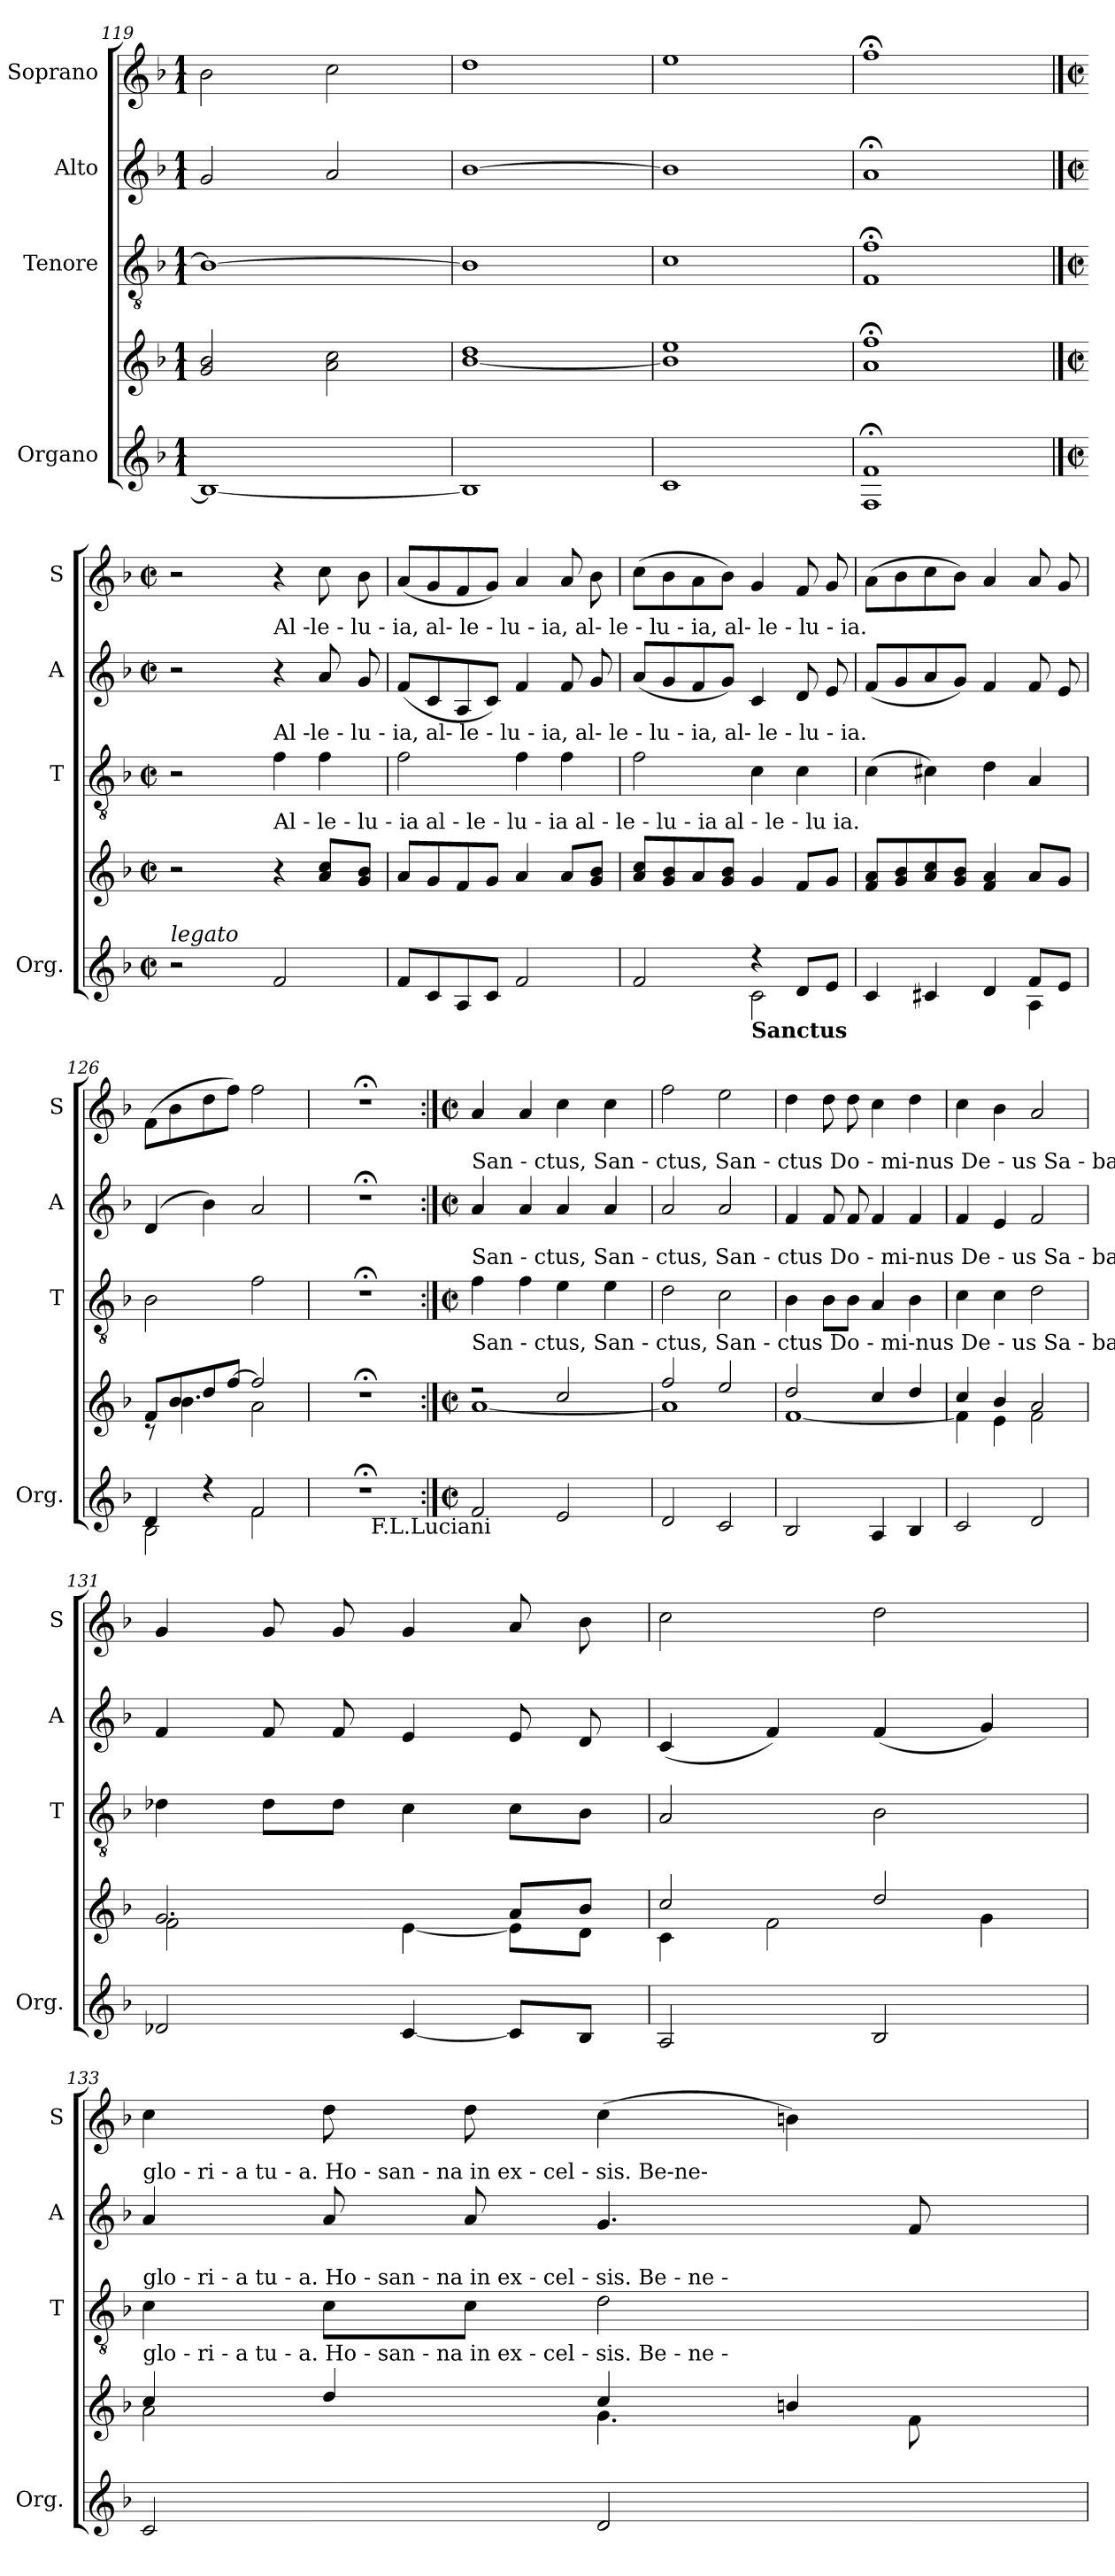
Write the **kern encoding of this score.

**kern	**kern	**kern	**kern	**kern
*part4	*part4	*part3	*part2	*part1
*staff5	*staff4	*staff3	*staff2	*staff1
*I"Organo	*	*I"Tenore	*I"Alto	*I"Soprano
*I'Org.	*	*I'T	*I'A	*I'S
*clefG2	*clefG2	*clefGv2	*clefG2	*clefG2
*k[b-]	*k[b-]	*k[b-]	*k[b-]	*k[b-]
*F:	*F:	*F:	*F:	*F:
*M1/1	*M1/1	*M1/1	*M1/1	*M1/1
=119	=119	=119	=119	=119
1B-_	2g/ 2b-/	1B-_	2g/	2b-\
.	2a\ 2cc\	.	2a/	2cc\
=120	=120	=120	=120	=120
1B-]	[1b- 1dd	1B-]	[1b-	1dd
=121	=121	=121	=121	=121
1c	1b-] 1ee	1c	1b-]	1ee
=122	=122	=122	=122	=122
1F;< 1f;<	1a;< 1ff;<	1F;< 1f;<	1a;<	1ff;<
!!LO:PB:g=z
==122X2	==122X2	==122X2	==122X2	==122X2
*M2/2	*M2/2	*M2/2	*M2/2	*M2/2
*met(c|)	*met(c|)	*met(c|)	*met(c|)	*met(c|)
!LO:TX:a:i:t=legato	!	!	!	!
*	*	*	*	*^
2r	2r	2r	2r	2r	4ryy
.	.	.	.	.	16ryy
*	*	*	*	*MM144	*
.	.	.	.	.	2ryy
!	!	!	!LO:TX:a:t=Al -le - lu        -         ia,      al- le  - lu        -         ia,       al- le - lu        -          ia,      al- le -  lu      -        ia.	!	!
!	!	!LO:TX:a:t=Al -le - lu        -         ia,      al- le  - lu        -         ia,       al- le - lu        -          ia,      al- le -  lu      -        ia.	!	!	!
!	!LO:TX:a:t=Al  -  le   -    lu          -     ia al -   le   -     lu        -       ia al  -  le    -     lu       -        ia al  -  le   -     lu               ia.	!	!	!	!
2f/	4r	4f\	4r	4r	.
.	8a/ 8cc/L	4f\	8a/	8cc\	.
.	.	.	.	.	8.ryy
.	8g/ 8b-/J	.	8g/	8b-\	.
*	*	*	*	*v	*v
=123	=123	=123	=123	=123
8f/L	8a/L	2f\	(8f/L	(8a/L
8c/	8g/	.	8c/	8g/
8A/	8f/	.	8A/	8f/
8c/J	8g/J	.	8c/J)	8g/J)
2f/	4a/	4f\	4f/	4a/
.	8a/L	4f\	8f/	8a/
.	8g/ 8b-/J	.	8g/	8b-\
=124	=124	=124	=124	=124
*^	*	*	*	*
2f/	2b-\yy	8a/ 8cc/L	2f\	(8a/L	(8cc\L
.	.	8g/ 8b-/	.	8g/	8b-\
.	.	8a/	.	8f/	8a\
.	.	8g/ 8b-/J	.	8g/J)	8b-\J)
!LO:TX:b:B:t=Sanctus	!	!	!	!	!
4rcc	2c\	4g/	4c\	4c/	4g/
8d/L	.	8f/L	4c\	8d/	8f/
8e/J	.	8g/J	.	8e/	8g/
=125	=125	=125	=125	=125	=125
4c/	2.c\yy	8f/ 8a/L	(4c\	(8f/L	(8a\L
.	.	8g/ 8b-/	.	8g/	8b-\
4c#X/	.	8a/ 8cc/	4c#X\)	8a/	8cc\
.	.	8g/ 8b-/J	.	8g/J)	8b-\J)
4d/	.	4f/ 4a/	4d\	4f/	4a/
8f/L	4A\	8a/L	4A/	8f/	8a/
8e/J	.	8g/J	.	8e/	8g/
=126	=126	=126	=126	=126	=126
*	*	*^	*	*	*
4d/	2B-\	8f/L	8rB	2B-\	(4d/	(8f\L
.	.	8b-/	4.b-\	.	.	8b-\
4r	.	8dd/	.	.	4b-\)	8dd\
.	.	[>8ff/J	.	.	.	8ff\J)
2f/	2f\	2ff/]	2a\	2f\	2a/	2ff\
*	*	*v	*v	*	*	*
=127	=127	=127	=127	=127	=127
1r;<	2ryy	1r;<	1r;<	1r;<	1r;<
!	!LO:TX:b:t=F.L.Luciani	!	!	!	!
.	2ryy	.	.	.	.
*v	*v	*	*	*	*
!!LO:LB:g=z
=127X3:|!	=127X3:|!	=127X3:|!	=127X3:|!	=127X3:|!
*M2/2	*M2/2	*M2/2	*M2/2	*M2/2
*met(c|)	*met(c|)	*met(c|)	*met(c|)	*met(c|)
*^	*^	*	*	*
!	!	!	!	!	!	!LO:TX:a:t=Adagio
!	!	!	!	!	!LO:TX:a:t=San - ctus,  San - ctus,    San   -     ctus            Do -  mi-nus De -   us       Sa  -    ba  - oth.             Ple - ni  sunt coe - li    et      ter     -         ra	!
!	!	!	!	!LO:TX:a:t=San - ctus,  San - ctus,    San   -     ctus            Do -  mi-nus De -   us       Sa  -    ba  - oth.             Ple - ni  sunt coe - li    et      ter     -         ra	!	!
!	!	!LO:TX:a:t=San - ctus,  San - ctus,    San   -     ctus            Do -  mi-nus De -   us       Sa  -    ba  - oth.             Ple - ni  sunt coe - li    et      ter     -         ra	!	!	!	!
*v	*v	*	*	*	*	*^
2f/	2rdd	[<1a	4f\	4a/	4a/	8.ryy
*	*	*	*	*	*MM88	*
.	.	.	.	.	.	2ryy
.	.	.	4f\	4a/	4a/	.
2e/	2cc/	.	4e\	4a/	4cc\	.
.	.	.	.	.	.	4ryy
.	.	.	4e\	4a/	4cc\	.
.	.	.	.	.	.	16ryy
*	*	*	*	*	*v	*v
=128	=128	=128	=128	=128	=128
2d/	2ff/	1a]	2d\	2a/	2ff\
2c/	2ee/	.	2c\	2a/	2ee\
=129	=129	=129	=129	=129	=129
2B-/	2dd/	[<1f	4B-\	4f/	4dd\
.	.	.	8B-\L	8f/	8dd\
.	.	.	8B-\J	8f/	8dd\
4A/	4cc/	.	4A/	4f/	4cc\
4B-/	4dd/	.	4B-\	4f/	4dd\
=130	=130	=130	=130	=130	=130
2c/	4cc/	4f\]	4c\	4f/	4cc\
.	4b-/	4e\	4c\	4e/	4b-\
2d/	2a/	2f\	2d\	2f/	2a/
=131	=131	=131	=131	=131	=131
2d-X/	2.g/	2f\	4d-X\	4f/	4g/
.	.	.	8d-\L	8f/	8g/
.	.	.	8d-\J	8f/	8g/
[4c/	.	[<4e\	4c\	4e/	4g/
8c/L]	8a/L	8e\L]	8c\L	8e/	8a/
8B-/J	8b-/J	8d\J	8B-\J	8d/	8b-\
=132	=132	=132	=132	=132	=132
2A/	2cc/	4c\	2A/	(4c/	2cc\
.	.	2f\	.	4f/)	.
2B-/	2dd/	.	2B-\	(4f/	2dd\
.	.	4g\	.	4g/)	.
!!LO:LB:g=z
=133	=133	=133	=133	=133	=133
!	!	!	!	!LO:TX:a:t=glo -    ri -  a    tu        -             a.                    Ho  -  san     -      na               in                  ex       -             cel      -    sis.                                            Be-ne-	!
!	!	!	!LO:TX:a:t=glo -    ri -  a    tu        -             a.                    Ho  -   san     -     na                in                 ex       -             cel      -     sis.              Be         -      ne       -	!	!
!	!LO:TX:a:t=glo -    ri -  a    tu        -             a.                    Ho  -  san     -      na               in                 ex       -             cel      -     sis.               Be        -      ne        -	!	!	!	!
2c/	4cc/	2a\	4c\	4a/	4cc\
.	4dd/	.	8c\L	8a/	8dd\
.	.	.	8c\J	8a/	8dd\
2d/	4cc/	4.g\	2d\	4.g/	(4cc\
.	4bn/	.	.	.	4bn\)
.	.	8f\	.	8f/	.
*	*v	*v	*	*	*
=	=	=	=	=
*-	*-	*-	*-	*-
